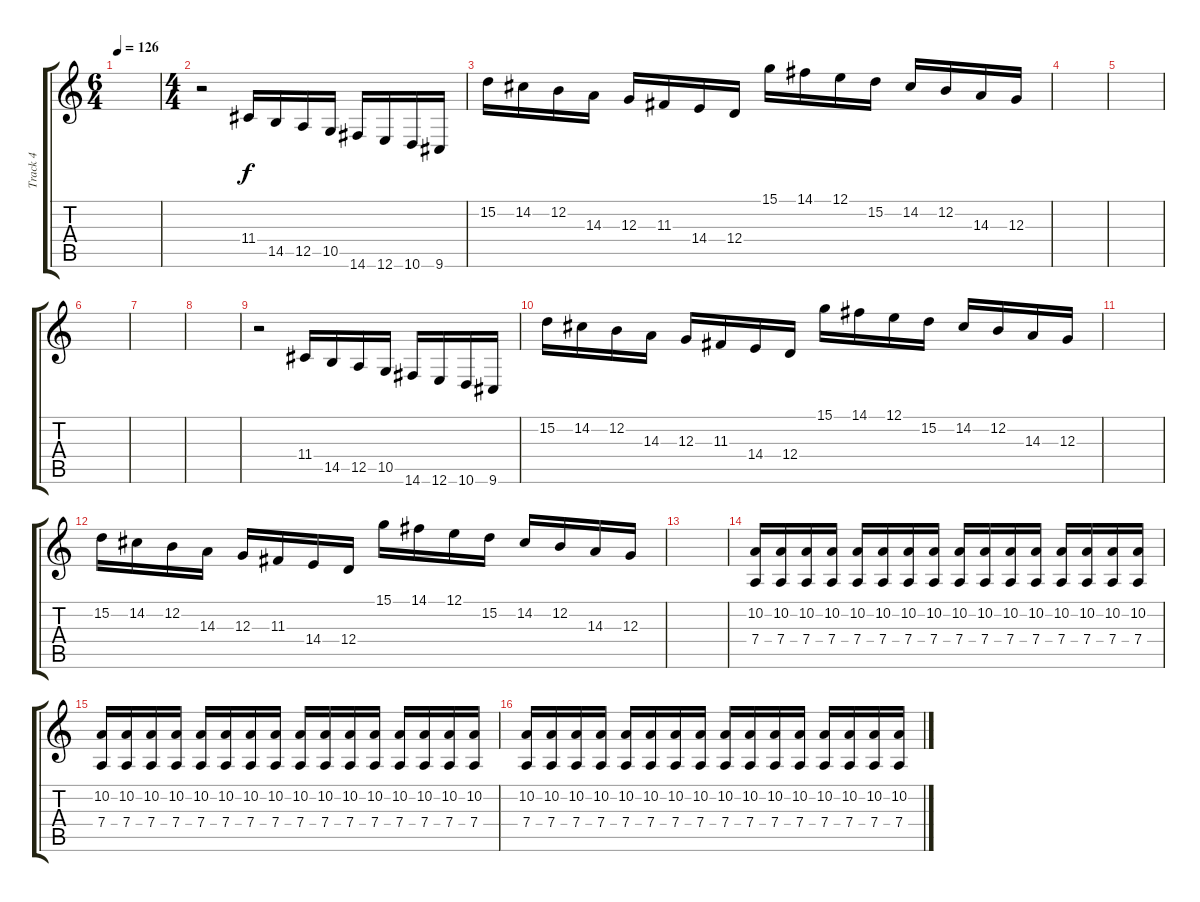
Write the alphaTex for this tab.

\track ("Track 4" "Track 4") {instrument violin}
\staff {score tabs}
\tuning (E4 B3 G3 D3 A2 E2) {hide}
\ts (6 4)
\tempo 126
\clef g2
\ks c
|
\ts (4 4)
r.2 11.4.16 14.5.16 12.5.16 10.5.16 14.6.16 12.6.16 10.6.16 9.6.16 |
15.2.16 14.2.16 12.2.16 14.3.16 12.3.16 11.3.16 14.4.16 12.4.16 15.1.16 14.1.16 12.1.16 15.2.16 14.2.16 12.2.16 14.3.16 12.3.16 |
|
|
|
|
|
r.2 11.4.16 14.5.16 12.5.16 10.5.16 14.6.16 12.6.16 10.6.16 9.6.16 |
15.2.16 14.2.16 12.2.16 14.3.16 12.3.16 11.3.16 14.4.16 12.4.16 15.1.16 14.1.16 12.1.16 15.2.16 14.2.16 12.2.16 14.3.16 12.3.16 |
|
15.2.16 14.2.16 12.2.16 14.3.16 12.3.16 11.3.16 14.4.16 12.4.16 15.1.16 14.1.16 12.1.16 15.2.16 14.2.16 12.2.16 14.3.16 12.3.16 |
|
(10.2 7.4).16 (10.2 7.4).16 (10.2 7.4).16 (10.2 7.4).16 (10.2 7.4).16 (10.2 7.4).16 (10.2 7.4).16 (10.2 7.4).16 (10.2 7.4).16 (10.2 7.4).16 (10.2 7.4).16 (10.2 7.4).16 (10.2 7.4).16 (10.2 7.4).16 (10.2 7.4).16 (10.2 7.4).16 |
(10.2 7.4).16 (10.2 7.4).16 (10.2 7.4).16 (10.2 7.4).16 (10.2 7.4).16 (10.2 7.4).16 (10.2 7.4).16 (10.2 7.4).16 (10.2 7.4).16 (10.2 7.4).16 (10.2 7.4).16 (10.2 7.4).16 (10.2 7.4).16 (10.2 7.4).16 (10.2 7.4).16 (10.2 7.4).16 |
(10.2 7.4).16 (10.2 7.4).16 (10.2 7.4).16 (10.2 7.4).16 (10.2 7.4).16 (10.2 7.4).16 (10.2 7.4).16 (10.2 7.4).16 (10.2 7.4).16 (10.2 7.4).16 (10.2 7.4).16 (10.2 7.4).16 (10.2 7.4).16 (10.2 7.4).16 (10.2 7.4).16 (10.2 7.4).16
